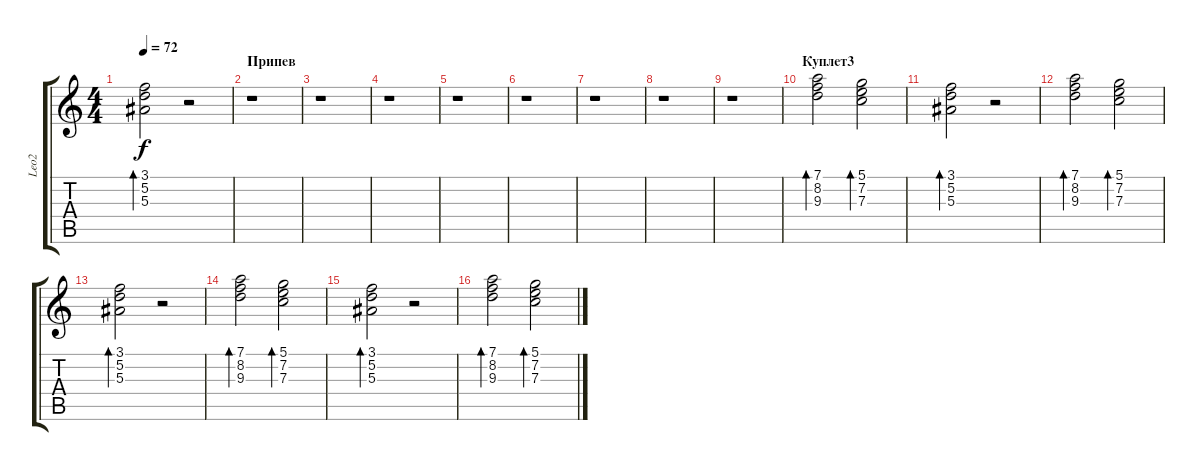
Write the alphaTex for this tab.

\track ("Leo2" "Leo2") {instrument acousticguitarsteel}
\staff {score tabs}
\tuning (D4 A3 F3 C3 G2 D2) {hide}
\ts (4 4)
\tempo 72
\clef g2
\ks c
(3.1 5.2 5.3).2{bd 120 dy f} r.2 |
\section ("" "Припев")
r.1 |
r.1 |
r.1 |
r.1 |
r.1 |
r.1 |
r.1 |
r.1 |
\section ("" "Куплет3")
(7.1 8.2 9.3).2{bd 60} (5.1 7.2 7.3).2{bd 60} |
(3.1 5.2 5.3).2{bd 60} r.2 |
(7.1 8.2 9.3).2{bd 60} (5.1 7.2 7.3).2{bd 60} |
(3.1 5.2 5.3).2{bd 60} r.2 |
(7.1 8.2 9.3).2{bd 60} (5.1 7.2 7.3).2{bd 60} |
(3.1 5.2 5.3).2{bd 60} r.2 |
(7.1 8.2 9.3).2{bd 60} (5.1 7.2 7.3).2{bd 60}
